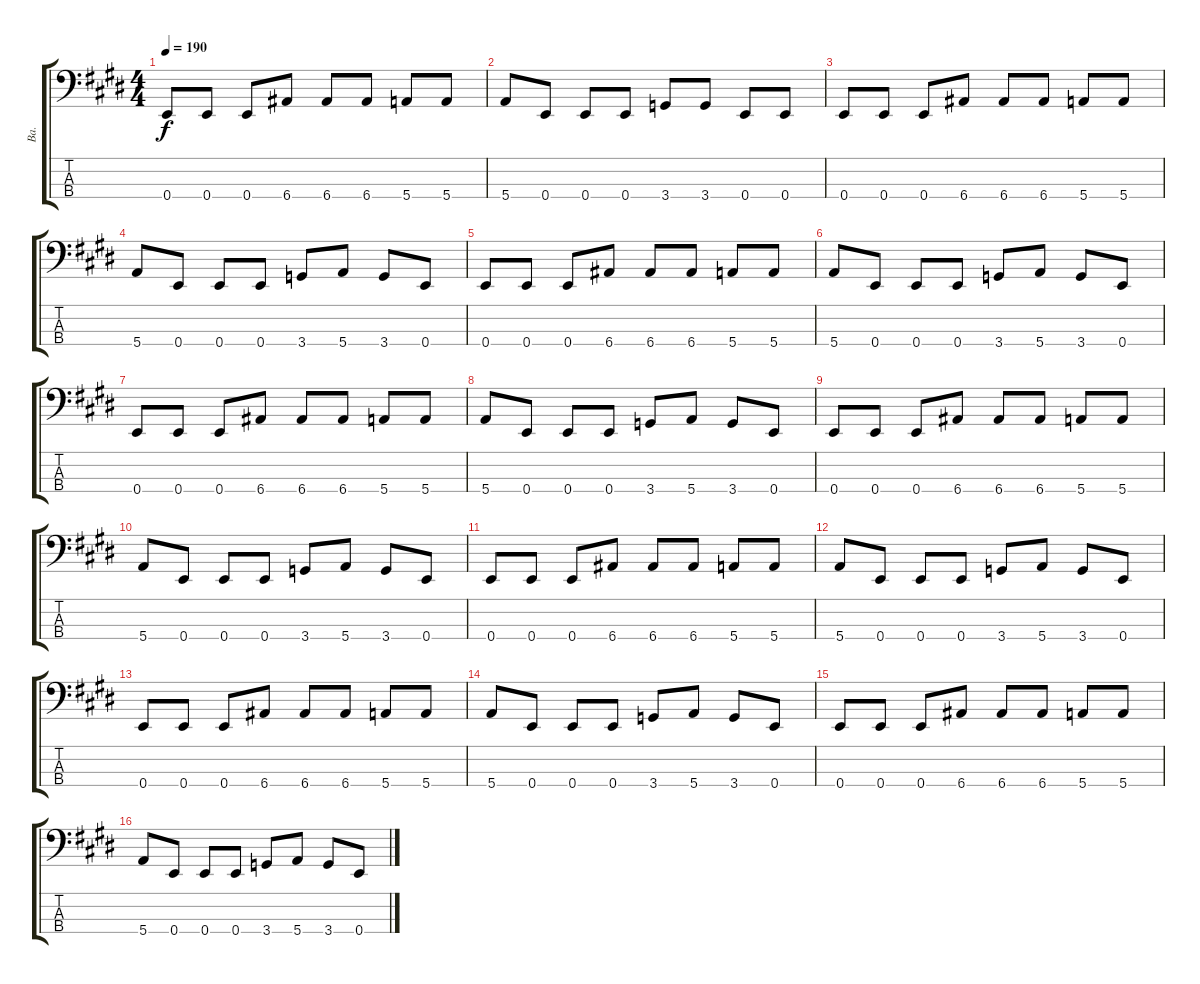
\track ("Ba." "Ba.") {instrument electricbassfinger}
\staff {score tabs}
\tuning (G2 D2 A1 E1) {hide}
\ts (4 4)
\tempo 190
\clef f4
\ks e
0.4.8{dy f} 0.4.8 0.4.8 6.4.8 6.4.8 6.4.8 5.4.8 5.4.8 |
5.4.8 0.4.8 0.4.8 0.4.8 3.4.8 3.4.8 0.4.8 0.4.8 |
0.4.8 0.4.8 0.4.8 6.4.8 6.4.8 6.4.8 5.4.8 5.4.8 |
5.4.8 0.4.8 0.4.8 0.4.8 3.4.8 5.4.8 3.4.8 0.4.8 |
0.4.8 0.4.8 0.4.8 6.4.8 6.4.8 6.4.8 5.4.8 5.4.8 |
5.4.8 0.4.8 0.4.8 0.4.8 3.4.8 5.4.8 3.4.8 0.4.8 |
0.4.8 0.4.8 0.4.8 6.4.8 6.4.8 6.4.8 5.4.8 5.4.8 |
5.4.8 0.4.8 0.4.8 0.4.8 3.4.8 5.4.8 3.4.8 0.4.8 |
0.4.8 0.4.8 0.4.8 6.4.8 6.4.8 6.4.8 5.4.8 5.4.8 |
5.4.8 0.4.8 0.4.8 0.4.8 3.4.8 5.4.8 3.4.8 0.4.8 |
0.4.8 0.4.8 0.4.8 6.4.8 6.4.8 6.4.8 5.4.8 5.4.8 |
5.4.8 0.4.8 0.4.8 0.4.8 3.4.8 5.4.8 3.4.8 0.4.8 |
0.4.8 0.4.8 0.4.8 6.4.8 6.4.8 6.4.8 5.4.8 5.4.8 |
5.4.8 0.4.8 0.4.8 0.4.8 3.4.8 5.4.8 3.4.8 0.4.8 |
0.4.8 0.4.8 0.4.8 6.4.8 6.4.8 6.4.8 5.4.8 5.4.8 |
5.4.8 0.4.8 0.4.8 0.4.8 3.4.8 5.4.8 3.4.8 0.4.8
